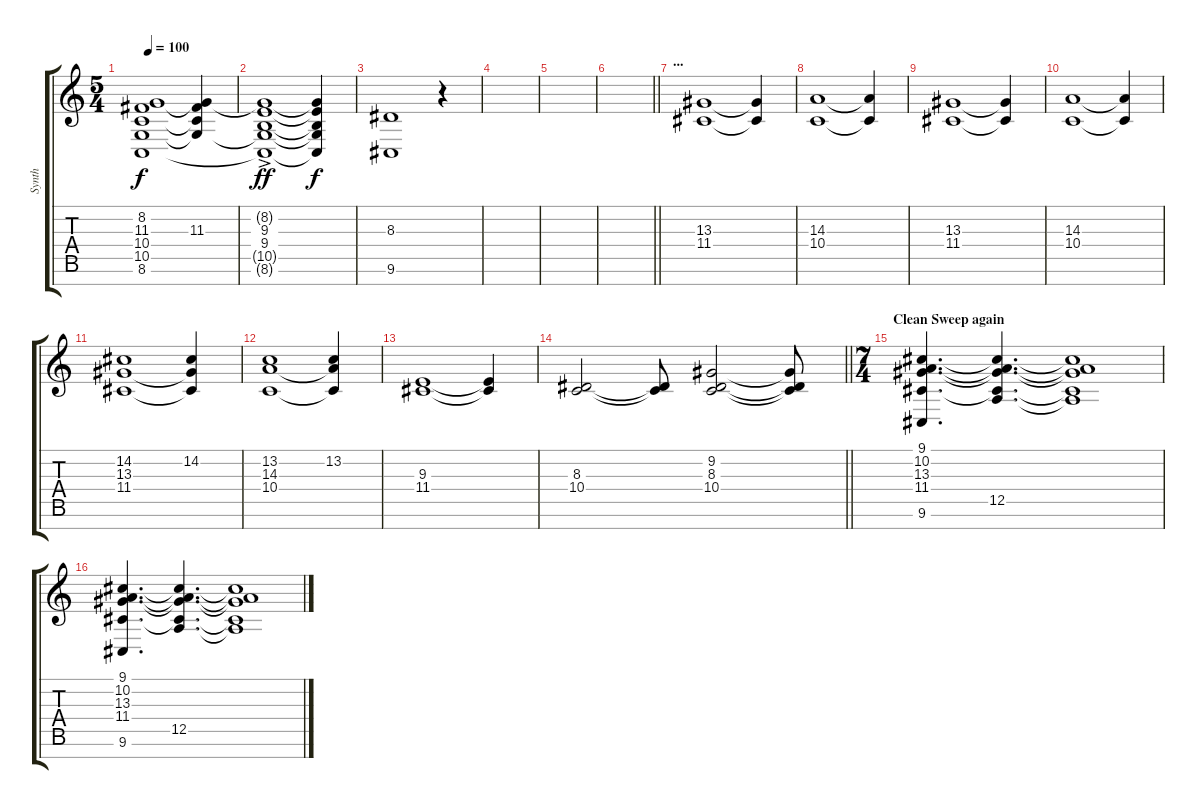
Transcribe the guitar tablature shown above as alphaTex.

\track ("Synth" "Synth") {instrument choiraahs}
\staff {score tabs}
\tuning (E4 B3 G3 D3 A2 E2 B1) {hide}
\ts (5 4)
\tempo 100
\clef g2
\ks c
(8.2 11.3 10.4 10.5 8.6).1{dy f} (8.2{t} 11.3 10.4{t} 10.5{t}).4 |
(8.2{t} 9.3{ac} 9.4 10.5{t} 8.6{t}).1{dy ff} (8.2{t} 9.3{t} 9.4{t} 10.5{t} 8.6{t}).4{dy f} |
(8.3 9.6).1{volume 0} r.4 |
|
|
\barLineRight lightlight
|
\section ("" "...")
(13.3 11.4).1{volume 8} (13.3{t} 11.4{t}).4 |
(14.3 10.4).1 (14.3{t} 10.4{t}).4 |
(13.3 11.4).1{volume 8} (13.3{t} 11.4{t}).4 |
(14.3 10.4).1 (14.3{t} 10.4{t}).4 |
(14.2 13.3 11.4).1{volume 8} (14.2 13.3{t} 11.4{t}).4 |
(13.2 14.3 10.4).1 (13.2 14.3{t} 10.4{t}).4 |
(9.3 11.4).1{volume 8} (9.3{t} 11.4{t}).4 |
\barLineRight lightlight
(8.3 10.4).2 (8.3{t} 10.4{t}).8 (9.2 8.3 10.4).2 (9.2{t} 8.3{t} 10.4{t}).8 |
\ts (7 4)
\section ("" "Clean Sweep again")
(9.1 10.2 13.3 11.4 9.6).4{d} (9.1{t} 10.2{t} 13.3{t} 11.4{t} 12.5).4{d} (9.1{t} 10.2{t} 13.3{t} 11.4{t} 12.5{t}).1 |
(9.1 10.2 13.3 11.4 9.6).4{d} (9.1{t} 10.2{t} 13.3{t} 11.4{t} 12.5).4{d} (9.1{t} 10.2{t} 13.3{t} 11.4{t} 12.5{t}).1
